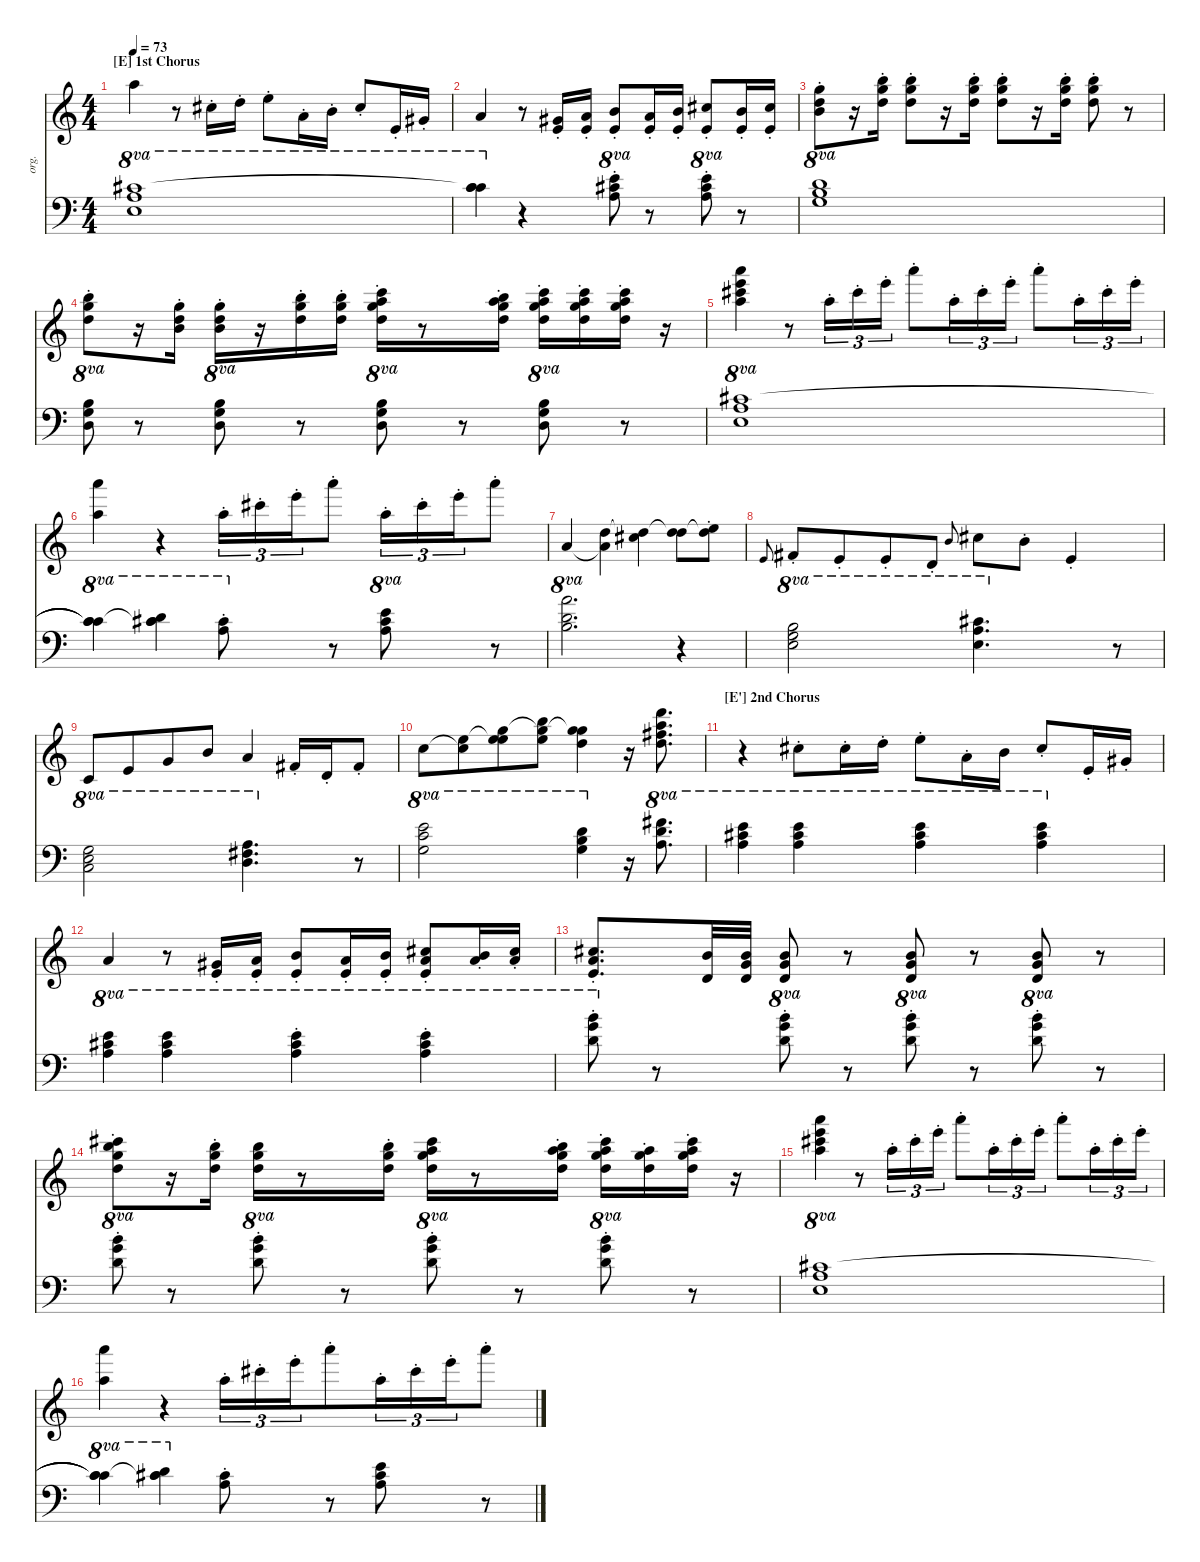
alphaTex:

\defaultSystemsLayout 4
\hideDynamics
\bracketExtendMode nobrackets
\track ("Organ" "org.") {solo instrument churchorgan}
\staff {score}
\tuning (E4 B3 G3 D3 A2 E2)
\ts (4 4)
\section ("E" "1st Chorus")
\tempo 73
\clef g2
\ks c
17.1.4{dy mf} r.8 9.1{st acc #}.16 10.1{st}.16 12.1{st}.8 5.1{st}.16 7.1{st}.16 9.1{st acc #}.8 0.1{st}.16 4.1{st acc #}.16 |
5.1.4 r.8 (4.1{st acc #} 0.1{st}).16 (5.1{st} 0.1{st}).16 (7.1{st} 0.1{st}).8 (5.1{st} 0.1{st}).16 (7.1{st} 0.1{st}).16 (9.1{st acc #} 0.1{st}).8 (7.1{st} 0.1{st}).16 (9.1{st acc #} 0.1{st}).16 |
(15.1{st} 10.1 7.1).8 r.16 (10.1{st} 15.1{st} 19.1{st}).16 (10.1{st} 15.1{st} 19.1{st}).8 r.16 (10.1{st} 15.1{st} 19.1{st}).16 (10.1{st} 15.1{st} 19.1{st}).8 r.16 (10.1{st} 15.1{st} 19.1{st}).16 (10.1{st} 15.1{st} 19.1{st}).8 r.8 |
(10.1{st} 15.1{st} 19.1{st}).8 r.16 (7.1{st} 10.1{st} 15.1{st}).16 (7.1{st} 10.1{st} 15.1{st}).16 r.16 (10.1{st} 15.1{st} 19.1{st}).16 (10.1{st} 15.1{st} 19.1{st}).16 (15.1{st} 17.1{st} 20.1{st} 10.1{st}).16 r.8 (10.1{st} 15.1{st} 17.1{st} 19.1{st}).16 (20.1{st} 17.1{st} 15.1{st} 10.1{st}).16 (20.1{st} 17.1{st} 15.1{st} 10.1{st}).16 (20.1{st} 17.1{st} 15.1{st} 10.1{st}).16 r.16 |
\scale
0.494061 (17.1 21.1{acc #} 24.1 29.1).4 r.8 17.1{st}.16{tu (3 2)} 21.1{st acc #}.16{tu (3 2)} 24.1{st}.16{tu (3 2)} 29.1{st}.8{beam merge} 17.1{st}.16{tu (3 2)} 21.1{st acc #}.16{tu (3 2)} 24.1{st}.16{tu (3 2)} 29.1{st}.8{beam merge} 17.1{st}.16{tu (3 2)} 21.1{st acc #}.16{tu (3 2)} 24.1{st}.16{tu (3 2)} |
\scale
0.505939 (17.1 29.1).4 r.4 17.1{st}.16{tu (3 2)} 21.1{st acc #}.16{tu (3 2)} 24.1{st}.16{tu (3 2) beam merge} 29.1{st}.8{beam split} 17.1{st}.16{tu (3 2)} 21.1{st acc #}.16{tu (3 2)} 24.1{st}.16{tu (3 2) beam merge} 29.1{st}.8{beam merge} |
5.1.4 (5.1{t} 10.1).4 (9.1{acc #} 10.1{t}).4 (10.1 10.1{t}).8 (10.1{t} 12.1{st}).8 |
0.1.8{gr onbeat} 2.1{st acc #}.8 0.1{st}.8{beam merge} 0.1{st}.8 -2.1{st}.8 7.1.8{gr onbeat} 9.1{acc #}.8 7.1{st}.8 0.1{st}.4 |
-4.1.8 0.1.8{beam merge} 3.1.8 7.1.8 5.1.4 2.1{st acc #}.16 -2.1{st}.16 2.1{st acc #}.8 |
8.1.8 (8.1{t} 12.1).8{beam merge} (12.1{t} 12.1 15.1).8 (19.1 12.1 15.1{t}).8 (10.1 15.1 15.1{t}).4 r.16 (10.1 14.1{acc #} 17.1 22.1).8{d} |
\section ("E'" "2nd Chorus")
r.4 9.1{st acc #}.8 9.1{st acc #}.16 10.1{st}.16 12.1{st}.8 5.1{st}.16 7.1.16 9.1{st acc #}.8 0.1{st}.16 4.1{st acc #}.16 |
5.1.4 r.8 (0.1{st} 4.1{acc #}).16 (5.1{st} 0.1{st}).16 (0.1{st} 7.1).8 (5.1{st} 0.1{st}).16 (0.1{st} 7.1).16 (0.1{st} 9.1{acc #} 5.1).8 (5.1 7.1{st}).16 (9.1{st acc #} 5.1{st}).16 |
(0.1{st} 5.1 9.1{acc #}).8{d} (7.1 -2.1).32 (-2.1 7.1 3.1).32 (-2.1 3.1 7.1).8 r.8 (-2.1 3.1 7.1).8 r.8 (-2.1 3.1 7.1).8 r.8 |
(10.1 15.1 19.1 21.1{st acc #}).8 r.16 (15.1{st} 19.1{st} 10.1{st}).16 (10.1 15.1 19.1).16 r.8 (10.1{st} 15.1{st} 19.1{st}).16 (10.1 15.1 17.1 21.1{acc #}).16 r.8 (10.1{st} 15.1{st} 17.1{st} 19.1{st}).16 (10.1{st} 15.1{st} 17.1{st} 21.1{st acc #}).16 (10.1{st} 15.1{st} 17.1{st}).16 (10.1{st} 15.1{st} 17.1{st} 21.1{st acc #}).16 r.16 |
(17.1 21.1{acc #} 24.1 29.1).4 r.8 17.1{st}.16{tu (3 2)} 21.1{st acc #}.16{tu (3 2)} 24.1{st}.16{tu (3 2)} 29.1{st}.8{beam merge} 17.1{st}.16{tu (3 2)} 21.1{st acc #}.16{tu (3 2)} 24.1{st}.16{tu (3 2)} 29.1{st}.8{beam merge} 17.1{st}.16{tu (3 2)} 21.1{st acc #}.16{tu (3 2)} 24.1{st}.16{tu (3 2)} |
(17.1 29.1).4 r.4 17.1{st}.16{tu (3 2)} 21.1{st acc #}.16{tu (3 2)} 24.1{st}.16{tu (3 2) beam merge} 29.1{st}.8{beam merge} 17.1{st}.16{tu (3 2)} 21.1{st acc #}.16{tu (3 2)} 24.1{st}.16{tu (3 2) beam merge} 29.1{st}.8{beam merge}
\staff {score}
\tuning (G2 D2 A1 E1 B0)
\clef f4
\ottava regular
\simile none
\ks c
(21.1 26.1 30.1{acc #}).1{ot 8va dy mf} |
(30.1{t acc #} 30.1{t} 30.1{t}).4{ot 8va} r.4 (26.1{st} 30.1{st acc #} 33.1{st}).8{ot 8va} r.8 (26.1{st} 30.1{st acc #} 33.1{st}).8{ot 8va} r.8 |
(24.1 28.1 31.1).1{ot 8va} |
(28.1 24.1 19.1).8{ot 8va} r.8 (28.1 24.1 19.1).8{ot 8va} r.8 (28.1 24.1 19.1).8{ot 8va} r.8 (28.1 24.1 19.1).8{ot 8va} r.8 |
\scale
0.494061 (21.1 26.1 30.1{acc #}).1{ot 8va} |
\scale
0.505939 (30.1{t} 30.1{t} 30.1{t acc #}).4{ot 8va} (31.1 30.1{t} 30.1{t}).4{ot 8va} (30.1{st acc #} 26.1{st}).8{ot 8va} r.8 (30.1{acc #} 26.1 33.1).8{ot 8va} r.8 |
(28.1 31.1 38.1).2{d ot 8va} r.4 |
(24.1 21.1 28.1).2{ot 8va} (26.1 21.1 30.1{acc #}).4{d ot 8va} r.8 |
(24.1 21.1 17.1).2{ot 8va} (26.1 23.1{acc #} 19.1).4{d ot 8va} r.8 |
(33.1 29.1 24.1).2{ot 8va} (31.1 28.1 24.1).4{ot 8va} r.16 (35.1{acc #} 31.1 26.1).8{d ot 8va} |
(33.1 30.1{acc #} 26.1).4{ot 8va} (33.1 30.1{acc #} 26.1).4{ot 8va} (33.1 30.1{acc #} 26.1).4{ot 8va} (33.1 30.1{acc #} 26.1).4{ot 8va} |
(33.1 30.1{acc #} 26.1).4{ot 8va} (33.1 30.1{acc #} 26.1).4{ot 8va} (33.1{st} 30.1{st acc #} 26.1{st}).4{ot 8va} (33.1{st} 30.1{st acc #} 26.1{st}).4{ot 8va} |
(31.1{st} 36.1{st} 40.1{st}).8{ot 8va} r.8 (31.1{st} 36.1{st} 40.1{st}).8{ot 8va} r.8 (31.1{st} 36.1{st} 40.1{st}).8{ot 8va} r.8 (31.1{st} 36.1{st} 40.1{st}).8{ot 8va} r.8 |
(31.1{st} 36.1{st} 40.1{st}).8{ot 8va} r.8 (31.1{st} 36.1{st} 40.1{st}).8{ot 8va} r.8 (31.1{st} 36.1{st} 40.1{st}).8{ot 8va} r.8 (31.1{st} 36.1{st} 40.1{st}).8{ot 8va} r.8 |
(21.1 26.1 30.1{acc #}).1{ot 8va} |
(30.1{t} 30.1{t} 30.1{t acc #}).4{ot 8va} (30.1{t} 30.1{t} 31.1).4{ot 8va} (18.1{st acc #} 14.1{st}).8 r.8 (14.1 18.1{acc #} 21.1).8 r.8
